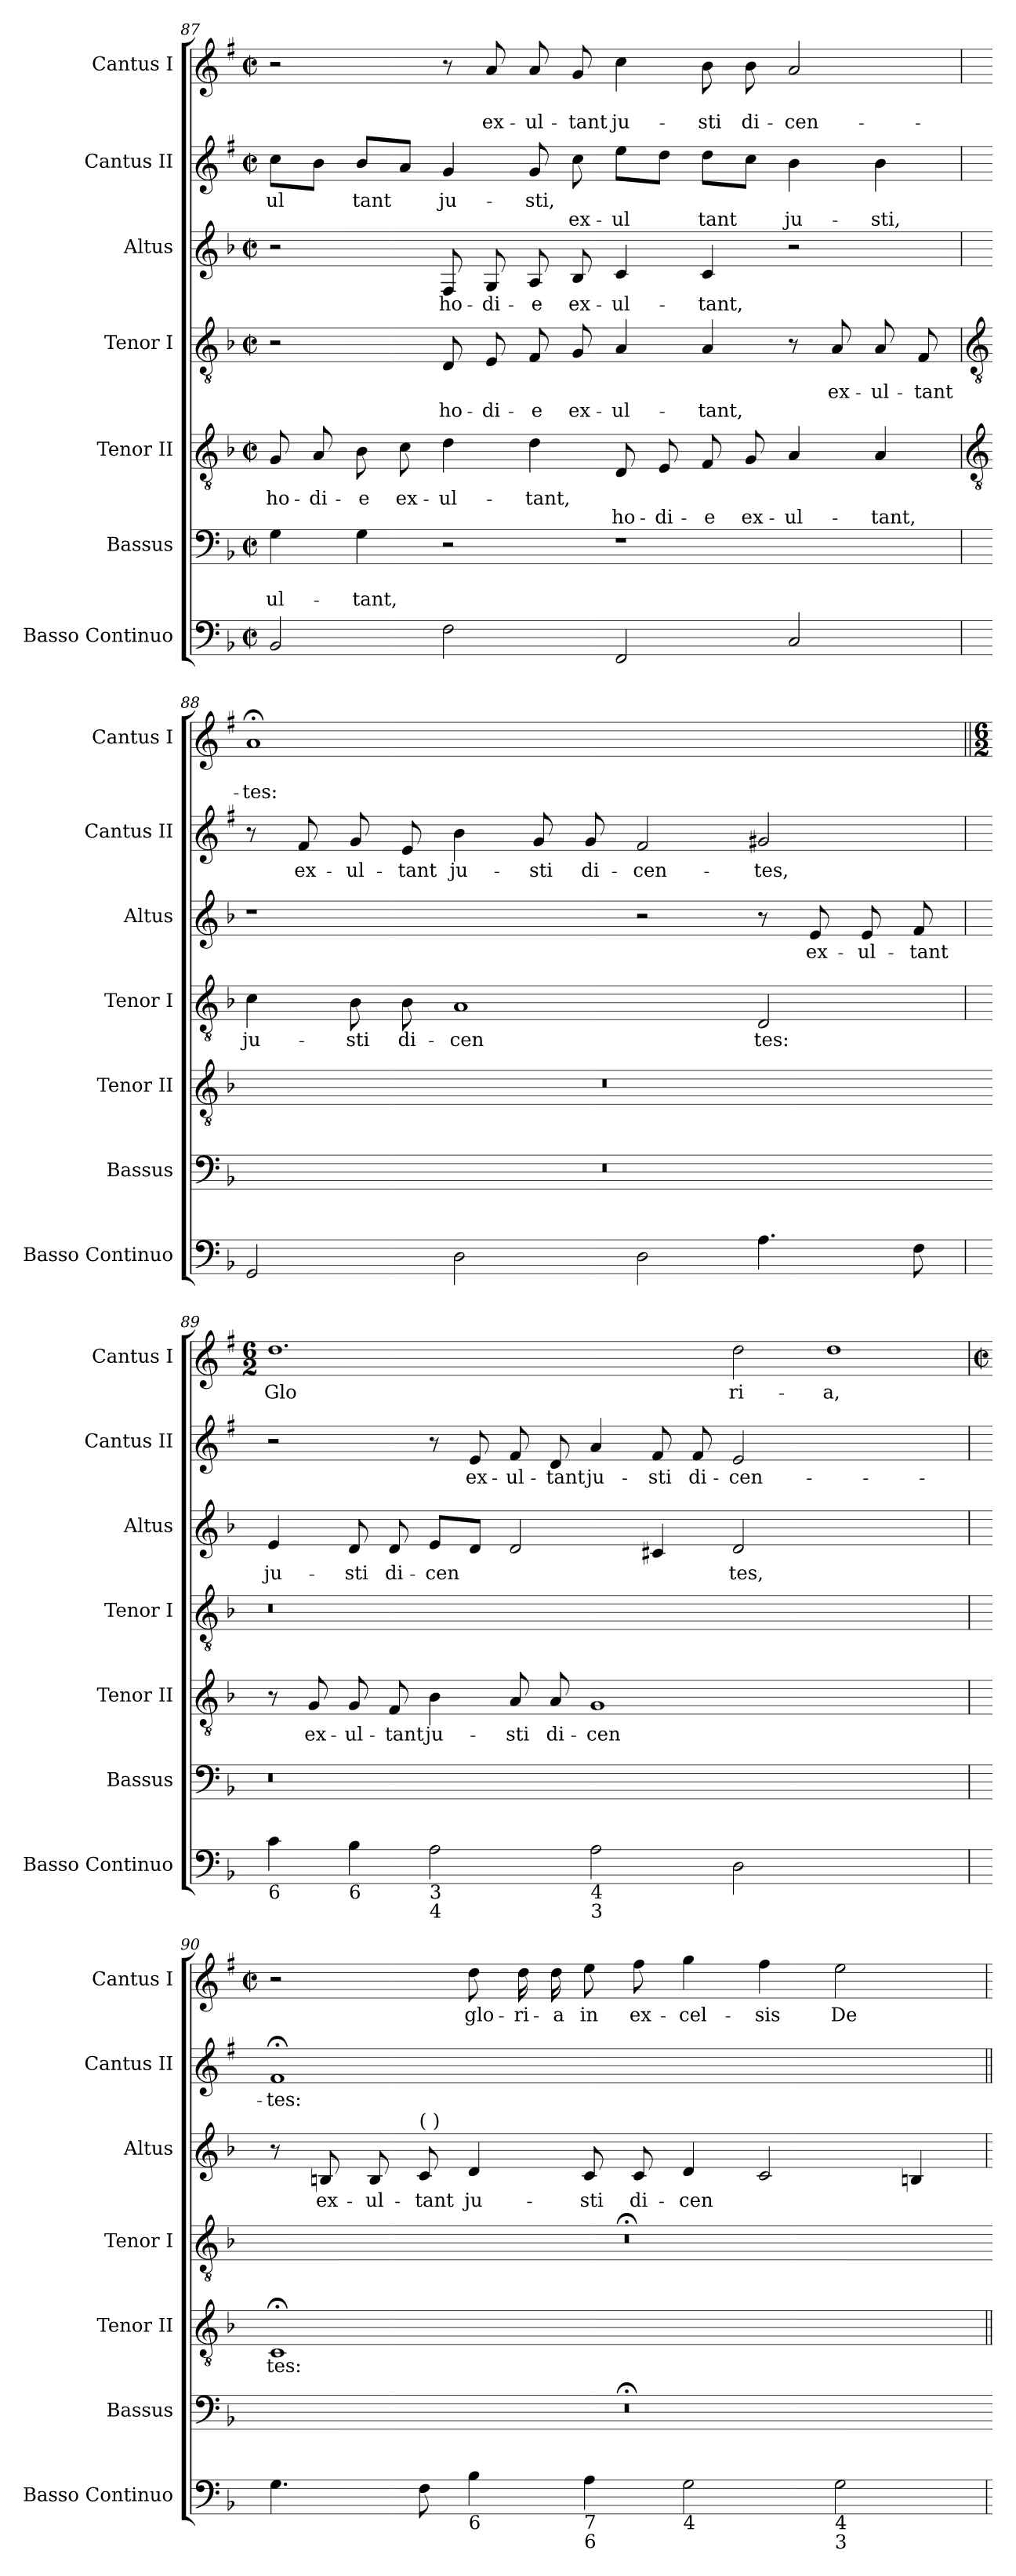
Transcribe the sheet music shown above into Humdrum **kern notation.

**kern	**kern	**text	**text	**kern	**text	**text	**kern	**text	**text	**kern	**text	**kern	**text	**text	**kern	**text	**text
*part7	*part6	*part6	*part6	*part5	*part5	*part5	*part4	*part4	*part4	*part3	*part3	*part2	*part2	*part2	*part1	*part1	*part1
*staff7	*staff6	*staff6	*staff6	*staff5	*staff5	*staff5	*staff4	*staff4	*staff4	*staff3	*staff3	*staff2	*staff2	*staff2	*staff1	*staff1	*staff1
*I"Basso Continuo	*I"Bassus	*	*	*I"Tenor II	*	*	*I"Tenor I	*	*	*I"Altus	*	*I"Cantus II	*	*	*I"Cantus I	*	*
*I'Basso Continuo	*I'Bassus	*	*	*I'Tenor II	*	*	*I'Tenor I	*	*	*I'Altus	*	*I'Cantus II	*	*	*I'Cantus I	*	*
!!LO:LB:g=z
*clefF4	*clefF4	*	*	*clefGv2	*	*	*clefGv2	*	*	*clefG2	*	*clefG2	*	*	*clefG2	*	*
*	*	*	*	*	*	*	*	*	*	*	*	*ITrd1c2	*	*	*ITrd1c2	*	*
*k[b-]	*k[b-]	*	*	*k[b-]	*	*	*k[b-]	*	*	*k[b-]	*	*k[b-]	*	*	*k[b-]	*	*
*F:	*F:	*	*	*F:	*	*	*F:	*	*	*F:	*	*F:	*	*	*F:	*	*
*M4/2	*M4/2	*	*	*M4/2	*	*	*M4/2	*	*	*M4/2	*	*M4/2	*	*	*M4/2	*	*
*met(c|)	*met(c|)	*	*	*met(c|)	*	*	*met(c|)	*	*	*met(c|)	*	*met(c|)	*	*	*met(c|)	*	*
=87	=87	=87	=87	=87	=87	=87	=87	=87	=87	=87	=87	=87	=87	=87	=87	=87	=87
!	!	!	!LO:LY:b	!	!LO:LY:b	!	!	!	!	!	!	!	!LO:LY:b	!	!	!	!
2BB-	4G	.	-ul-	8G	ho-	.	2r	.	.	2r	.	8b-L	-ul	.	2r	.	.
!	!	!	!	!	!LO:LY:b	!	!	!	!	!	!	!	!	!	!	!	!
.	.	.	.	8A	-di-	.	.	.	.	.	.	8aJ	.	.	.	.	.
!	!	!	!LO:LY:b	!	!LO:LY:b	!	!	!	!	!	!	!	!LO:LY:b	!	!	!	!
.	4G	.	-tant,	8B-	-e	.	.	.	.	.	.	8aL	tant	.	.	.	.
!	!	!	!	!	!LO:LY:b	!	!	!	!	!	!	!	!	!	!	!	!
.	.	.	.	8c	ex-	.	.	.	.	.	.	8gJ	.	.	.	.	.
!	!	!	!	!	!LO:LY:b	!	!	!	!LO:LY:b	!	!LO:LY:b	!	!LO:LY:b	!	!	!	!
2F	2r	.	.	4d	-ul-	.	8D	.	ho-	8F	ho-	4f	ju-	.	8r	.	.
!	!	!	!	!	!	!	!	!	!LO:LY:b	!	!LO:LY:b	!	!	!	!	!	!LO:LY:b
.	.	.	.	.	.	.	8E	.	-di-	8G	-di-	.	.	.	8g	.	ex-
!	!	!	!	!	!LO:LY:b	!	!	!	!LO:LY:b	!	!LO:LY:b	!	!LO:LY:b	!	!	!	!LO:LY:b
.	.	.	.	4d	-tant,	.	8F	.	-e	8A	-e	8f	-sti,	.	8g	.	-ul-
!	!	!	!	!	!	!	!	!	!LO:LY:b	!	!LO:LY:b	!	!	!LO:LY:b	!	!	!LO:LY:b
.	.	.	.	.	.	.	8G	.	ex-	8B-	ex-	8b-	.	ex-	8f	.	-tant
!	!	!	!	!	!	!LO:LY:b	!	!	!LO:LY:b	!	!LO:LY:b	!	!	!LO:LY:b	!	!	!LO:LY:b
2FF	1r	.	.	8D	.	ho-	4A	.	-ul-	4c	-ul-	8ddL	.	-ul	4b-	.	ju-
!	!	!	!	!	!	!LO:LY:b	!	!	!	!	!	!	!	!	!	!	!
.	.	.	.	8E	.	-di-	.	.	.	.	.	8ccJ	.	.	.	.	.
!	!	!	!	!	!	!LO:LY:b	!	!	!LO:LY:b	!	!LO:LY:b	!	!	!LO:LY:b	!	!	!LO:LY:b
.	.	.	.	8F	.	-e	4A	.	-tant,	4c	-tant,	8ccL	.	tant	8a	.	-sti
!	!	!	!	!	!	!LO:LY:b	!	!	!	!	!	!	!	!	!	!	!LO:LY:b
.	.	.	.	8G	.	ex-	.	.	.	.	.	8b-J	.	.	8a	.	di-
!	!	!	!	!	!	!LO:LY:b	!	!	!	!	!	!	!	!LO:LY:b	!	!	!LO:LY:b
2C	.	.	.	4A	.	-ul-	8r	.	.	2r	.	4a	.	ju-	2g	.	-cen-
!	!	!	!	!	!	!	!	!LO:LY:b	!	!	!	!	!	!	!	!	!
.	.	.	.	.	.	.	8A	ex-	.	.	.	.	.	.	.	.	.
!	!	!	!	!	!	!LO:LY:b	!	!LO:LY:b	!	!	!	!	!	!LO:LY:b	!	!	!
.	.	.	.	4A	.	-tant,	8A	-ul-	.	.	.	4a	.	-sti,	.	.	.
!	!	!	!	!	!	!	!	!LO:LY:b	!	!	!	!	!	!	!	!	!
.	.	.	.	.	.	.	8F	-tant	.	.	.	.	.	.	.	.	.
!!LO:LB:g=z
=88	=88	=88	=88	=88	=88	=88	=88	=88	=88	=88	=88	=88	=88	=88	=88	=88	=88
*	*	*	*	*clefGv2	*	*	*clefGv2	*	*	*	*	*	*	*	*	*	*
!	!	!	!	!	!	!	!	!LO:LY:b	!	!	!	!	!	!	!	!	!LO:LY:b
2GG	0r	.	.	0r	.	.	4c	ju-	.	1r	.	8r	.	.	1g;<	.	-tes:
!	!	!	!	!	!	!	!	!	!	!	!	!	!LO:LY:b	!	!	!	!
.	.	.	.	.	.	.	.	.	.	.	.	8e	ex-	.	.	.	.
!	!	!	!	!	!	!	!	!LO:LY:b	!	!	!	!	!LO:LY:b	!	!	!	!
.	.	.	.	.	.	.	8B-	-sti	.	.	.	8f	-ul-	.	.	.	.
!	!	!	!	!	!	!	!	!LO:LY:b	!	!	!	!	!LO:LY:b	!	!	!	!
.	.	.	.	.	.	.	8B-	di-	.	.	.	8d	-tant	.	.	.	.
!	!	!	!	!	!	!	!	!LO:LY:b	!	!	!	!	!LO:LY:b	!	!	!	!
2D	.	.	.	.	.	.	1A	-cen	.	.	.	4a	ju-	.	.	.	.
!	!	!	!	!	!	!	!	!	!	!	!	!	!LO:LY:b	!	!	!	!
.	.	.	.	.	.	.	.	.	.	.	.	8f	-sti	.	.	.	.
!	!	!	!	!	!	!	!	!	!	!	!	!	!LO:LY:b	!	!	!	!
.	.	.	.	.	.	.	.	.	.	.	.	8f	di-	.	.	.	.
!	!	!	!	!	!	!	!	!	!	!	!	!	!LO:LY:b	!	!	!	!
2D	.	.	.	.	.	.	.	.	.	2r	.	2e	-cen-	.	1ryy	.	.
!	!	!	!	!	!	!	!	!LO:LY:b	!	!	!	!	!LO:LY:b	!	!	!	!
4.A	.	.	.	.	.	.	2D	tes:	.	8r	.	2f#X	-tes,	.	.	.	.
!	!	!	!	!	!	!	!	!	!	!	!LO:LY:b	!	!	!	!	!	!
.	.	.	.	.	.	.	.	.	.	8e	ex-	.	.	.	.	.	.
!	!	!	!	!	!	!	!	!	!	!	!LO:LY:b	!	!	!	!	!	!
.	.	.	.	.	.	.	.	.	.	8e	-ul-	.	.	.	.	.	.
!	!	!	!	!	!	!	!	!	!	!	!LO:LY:b	!	!	!	!	!	!
8F	.	.	.	.	.	.	.	.	.	8f	-tant	.	.	.	.	.	.
!!LO:LB:g=z
=89	=89	=89||	=89||	=89	=89||	=89||	=89	=89||	=89||	=89	=89||	=89	=89||	=89||	=89||	=89||	=89||
*	*	*	*	*	*	*	*	*	*	*	*	*	*	*	*M6/2	*	*
!LO:TX:b:t=6	!	!	!	!	!	!	!	!	!	!	!	!	!	!	!	!	!
!	!	!	!	!	!	!	!	!	!	!	!LO:LY:b	!	!	!	!	!LO:LY:b	!
4c	0r	.	.	8r	.	.	0r	.	.	4e	ju-	2r	.	.	1.cc	Glo	.
!	!	!	!	!	!LO:LY:b	!	!	!	!	!	!	!	!	!	!	!	!
.	.	.	.	8G	ex-	.	.	.	.	.	.	.	.	.	.	.	.
!LO:TX:b:t=6	!	!	!	!	!	!	!	!	!	!	!	!	!	!	!	!	!
!	!	!	!	!	!LO:LY:b	!	!	!	!	!	!LO:LY:b	!	!	!	!	!	!
4B-	.	.	.	8G	-ul-	.	.	.	.	8d	-sti	.	.	.	.	.	.
!	!	!	!	!	!LO:LY:b	!	!	!	!	!	!LO:LY:b	!	!	!	!	!	!
.	.	.	.	8F	-tant	.	.	.	.	8d	di-	.	.	.	.	.	.
!LO:TX:b:t=3	!	!	!	!	!	!	!	!	!	!	!	!	!	!	!	!	!
!LO:TX:b:t=4	!	!	!	!	!	!	!	!	!	!	!	!	!	!	!	!	!
!	!	!	!	!	!LO:LY:b	!	!	!	!	!	!LO:LY:b	!	!	!	!	!	!
2A	.	.	.	4B-	ju-	.	.	.	.	8eL	-cen	8r	.	.	.	.	.
!	!	!	!	!	!	!	!	!	!	!	!	!	!LO:LY:b	!	!	!	!
.	.	.	.	.	.	.	.	.	.	8dJ	.	8d	ex-	.	.	.	.
!	!	!	!	!	!LO:LY:b	!	!	!	!	!	!	!	!LO:LY:b	!	!	!	!
.	.	.	.	8A	-sti	.	.	.	.	2d	.	8e	-ul-	.	.	.	.
!	!	!	!	!	!LO:LY:b	!	!	!	!	!	!	!	!LO:LY:b	!	!	!	!
.	.	.	.	8A	di-	.	.	.	.	.	.	8c	-tant	.	.	.	.
!LO:TX:b:t=4	!	!	!	!	!	!	!	!	!	!	!	!	!	!	!	!	!
!LO:TX:b:t=3	!	!	!	!	!	!	!	!	!	!	!	!	!	!	!	!	!
!	!	!	!	!	!LO:LY:b	!	!	!	!	!	!	!	!LO:LY:b	!	!	!	!
2A	.	.	.	1G	-cen	.	.	.	.	.	.	4g	ju-	.	.	.	.
!	!	!	!	!	!	!	!	!	!	!	!	!	!LO:LY:b	!	!	!	!
.	.	.	.	.	.	.	.	.	.	4c#X	.	8e	-sti	.	.	.	.
!	!	!	!	!	!	!	!	!	!	!	!	!	!LO:LY:b	!	!	!	!
.	.	.	.	.	.	.	.	.	.	.	.	8e	di-	.	.	.	.
!	!	!	!	!	!	!	!	!	!	!	!LO:LY:b	!	!LO:LY:b	!	!	!LO:LY:b	!
2D	.	.	.	.	.	.	.	.	.	2d	tes,	2d	-cen-	.	2cc	ri-	.
!	!	!	!	!	!	!	!	!	!	!	!	!	!	!	!	!LO:LY:b	!
1ryy	1ryy	.	.	1ryy	.	.	1ryy	.	.	1ryy	.	1ryy	.	.	1cc	-a,	.
=90	=90	=90	=90	=90	=90	=90	=90	=90	=90	=90	=90	=90	=90	=90	=90	=90	=90
*	*	*	*	*	*	*	*	*	*	*	*	*	*	*	*M4/2	*	*
*	*	*	*	*	*	*	*	*	*	*	*	*	*	*	*met(c|)	*	*
!	!	!	!	!	!LO:LY:b	!	!	!	!	!	!	!	!LO:LY:b	!	!	!	!
4.G	0r;<	.	.	1C;<	tes:	.	0r;<	.	.	8r	.	1e;<	-tes:	.	2r	.	.
!	!	!	!	!	!	!	!	!	!	!	!LO:LY:b	!	!	!	!	!	!
.	.	.	.	.	.	.	.	.	.	8Bn	ex-	.	.	.	.	.	.
!	!	!	!	!	!	!	!	!	!	!	!LO:LY:b	!	!	!	!	!	!
.	.	.	.	.	.	.	.	.	.	8B	-ul-	.	.	.	.	.	.
!	!	!	!	!	!	!	!	!	!	!LO:TX:a:t=(  )	!	!	!	!	!	!	!
!	!	!	!	!	!	!	!	!	!	!	!LO:LY:b	!	!	!	!	!	!
8F	.	.	.	.	.	.	.	.	.	8c	-tant	.	.	.	.	.	.
!LO:TX:b:t=6	!	!	!	!	!	!	!	!	!	!	!	!	!	!	!	!	!
!	!	!	!	!	!	!	!	!	!	!	!LO:LY:b	!	!	!	!	!LO:LY:b	!
4B-	.	.	.	.	.	.	.	.	.	4d	ju-	.	.	.	8cc	glo-	.
!	!	!	!	!	!	!	!	!	!	!	!	!	!	!	!	!LO:LY:b	!
.	.	.	.	.	.	.	.	.	.	.	.	.	.	.	16cc	-ri-	.
!	!	!	!	!	!	!	!	!	!	!	!	!	!	!	!	!LO:LY:b	!
.	.	.	.	.	.	.	.	.	.	.	.	.	.	.	16cc	-a	.
!LO:TX:b:t=7	!	!	!	!	!	!	!	!	!	!	!	!	!	!	!	!	!
!LO:TX:b:t=6	!	!	!	!	!	!	!	!	!	!	!	!	!	!	!	!	!
!	!	!	!	!	!	!	!	!	!	!	!LO:LY:b	!	!	!	!	!LO:LY:b	!
4A	.	.	.	.	.	.	.	.	.	8c	-sti	.	.	.	8dd	in	.
!	!	!	!	!	!	!	!	!	!	!	!LO:LY:b	!	!	!	!	!LO:LY:b	!
.	.	.	.	.	.	.	.	.	.	8c	di-	.	.	.	8ee	ex-	.
!LO:TX:b:t=4	!	!	!	!	!	!	!	!	!	!	!	!	!	!	!	!	!
!	!	!	!	!	!	!	!	!	!	!	!LO:LY:b	!	!	!	!	!LO:LY:b	!
2G	.	.	.	1ryy	.	.	.	.	.	4d	-cen	1ryy	.	.	4ff	-cel-	.
!	!	!	!	!	!	!	!	!	!	!	!	!	!	!	!	!LO:LY:b	!
.	.	.	.	.	.	.	.	.	.	2c	.	.	.	.	4ee	-sis	.
!LO:TX:b:t=4	!	!	!	!	!	!	!	!	!	!	!	!	!	!	!	!	!
!LO:TX:b:t=3	!	!	!	!	!	!	!	!	!	!	!	!	!	!	!	!	!
!	!	!	!	!	!	!	!	!	!	!	!	!	!	!	!	!LO:LY:b	!
2G	.	.	.	.	.	.	.	.	.	.	.	.	.	.	2dd	De-	.
.	.	.	.	.	.	.	.	.	.	4Bn	.	.	.	.	.	.	.
=	=||	=	=	=||	=	=	=||	=	=	=	=	=||	=	=	=	=	=
*-	*-	*-	*-	*-	*-	*-	*-	*-	*-	*-	*-	*-	*-	*-	*-	*-	*-
